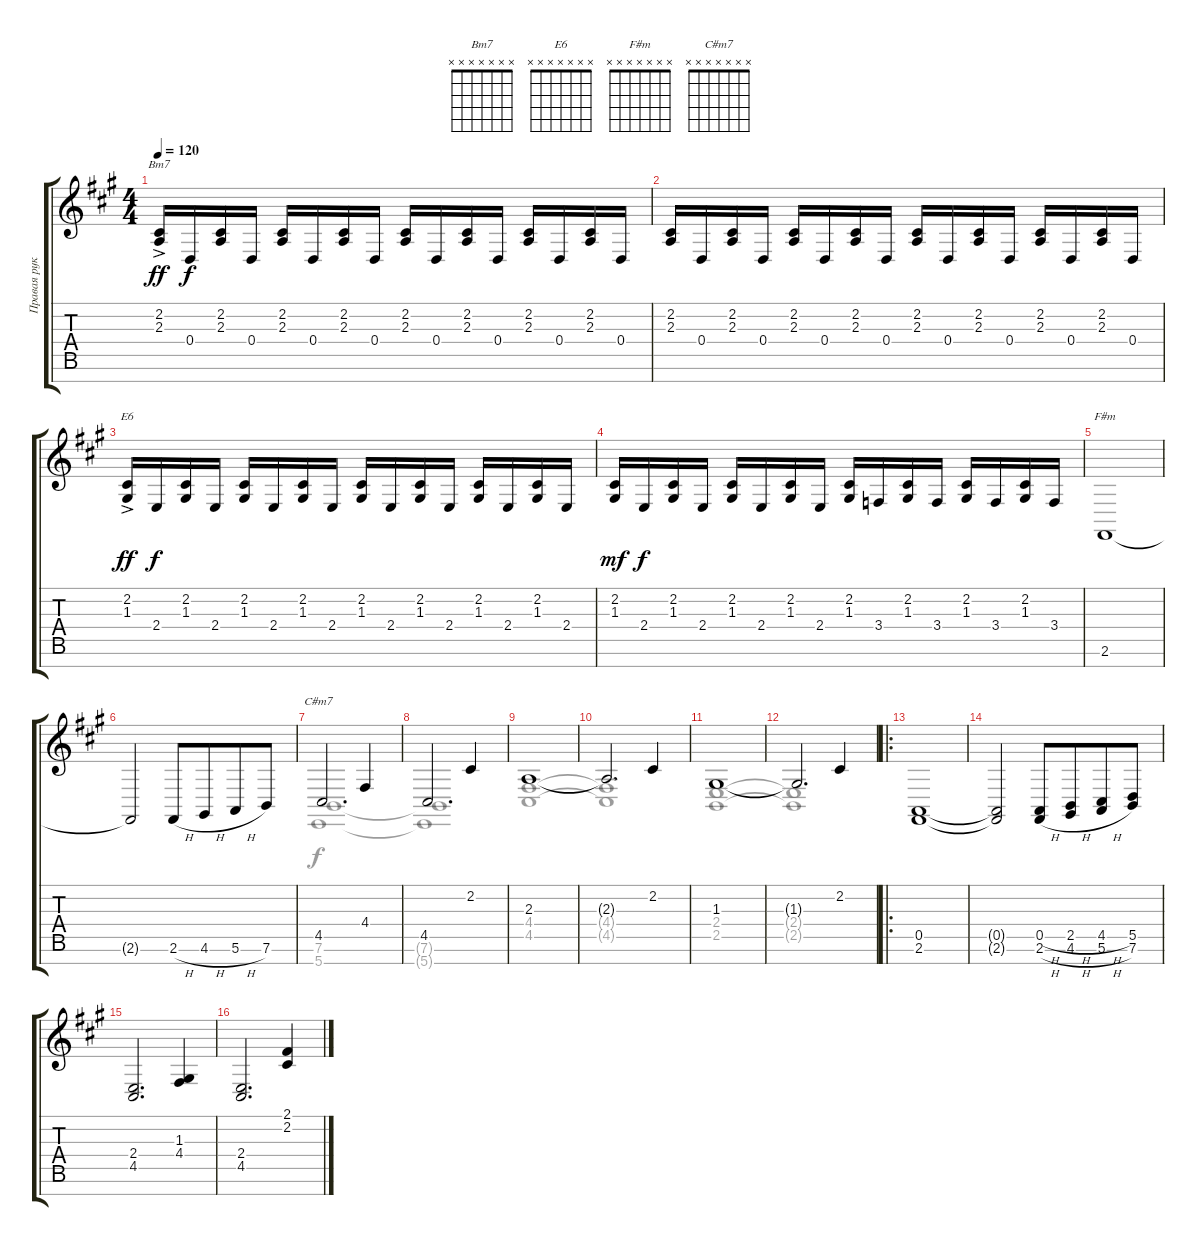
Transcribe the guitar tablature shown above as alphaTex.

\track ("Правая рука" "Правая рук") {instrument brightacousticpiano}
\staff {score tabs}
\tuning (E4 B3 G3 D3 A2 E2 B1) {hide}
\chord ("Bm7" x x x x x x x)
\chord ("E6" x x x x x x x)
\chord ("F#m" x x x x x x x)
\chord ("C#m7" x x x x x x x)
\voice
\ts (4 4)
\tempo 120
\clef g2
\ks a
(2.2{ac} 2.3{ac}).16{ch "Bm7" dy ff} 0.4.16{dy f} (2.2 2.3).16 0.4.16 (2.2 2.3).16 0.4.16 (2.2 2.3).16 0.4.16 (2.2 2.3).16 0.4.16 (2.2 2.3).16 0.4.16 (2.2 2.3).16 0.4.16 (2.2 2.3).16 0.4.16 |
(2.2 2.3).16 0.4.16 (2.2 2.3).16 0.4.16 (2.2 2.3).16 0.4.16 (2.2 2.3).16 0.4.16 (2.2 2.3).16 0.4.16 (2.2 2.3).16 0.4.16 (2.2 2.3).16 0.4.16 (2.2 2.3).16 0.4.16 |
(2.2{ac} 1.3{ac}).16{ch "E6" dy ff} 2.4.16{dy f} (2.2 1.3).16 2.4.16 (2.2 1.3).16 2.4.16 (2.2 1.3).16 2.4.16 (2.2 1.3).16 2.4.16 (2.2 1.3).16 2.4.16 (2.2 1.3).16 2.4.16 (2.2 1.3).16 2.4.16 |
(2.2 1.3).16{dy mf} 2.4.16{dy f} (2.2 1.3).16 2.4.16 (2.2 1.3).16 2.4.16 (2.2 1.3).16 2.4.16 (2.2 1.3).16 3.4.16 (2.2 1.3).16 3.4.16 (2.2 1.3).16 3.4.16 (2.2 1.3).16 3.4.16 |
2.6.1{ch "F#m"} |
2.6{t}.2 2.6{h}.8 4.6{h}.8{beam merge} 5.6{h}.8 7.6.8 |
4.5.2{d ch "C#m7"} 4.4.4 |
4.5.2{d} 2.2.4 |
2.3.1 |
2.3{t}.2{d} 2.2.4 |
1.3.1 |
1.3{t}.2{d} 2.2.4 |
\ro
(0.5 2.6).1 |
(0.5{t} 2.6{t}).2 (0.5{h} 2.6{h}).8 (2.5{h} 4.6{h}).8{beam merge} (4.5{h} 5.6{h}).8 (5.5 7.6).8 |
(2.4 4.5).2{d} (1.3 4.4).4 |
(2.4 4.5).2{d} (2.1 2.2).4
\voice
\clef g2
\ottava regular
\simile none
\ks a
|
|
|
|
|
|
(7.6 5.7).1{beam Up} |
(7.6{t} 5.7{t}).1{beam Up} |
(4.4 4.5).1 |
(4.4{t} 4.5{t}).1 |
(2.4 2.5).1 |
(2.4{t} 2.5{t}).1{beam Up} |
|
|
|
